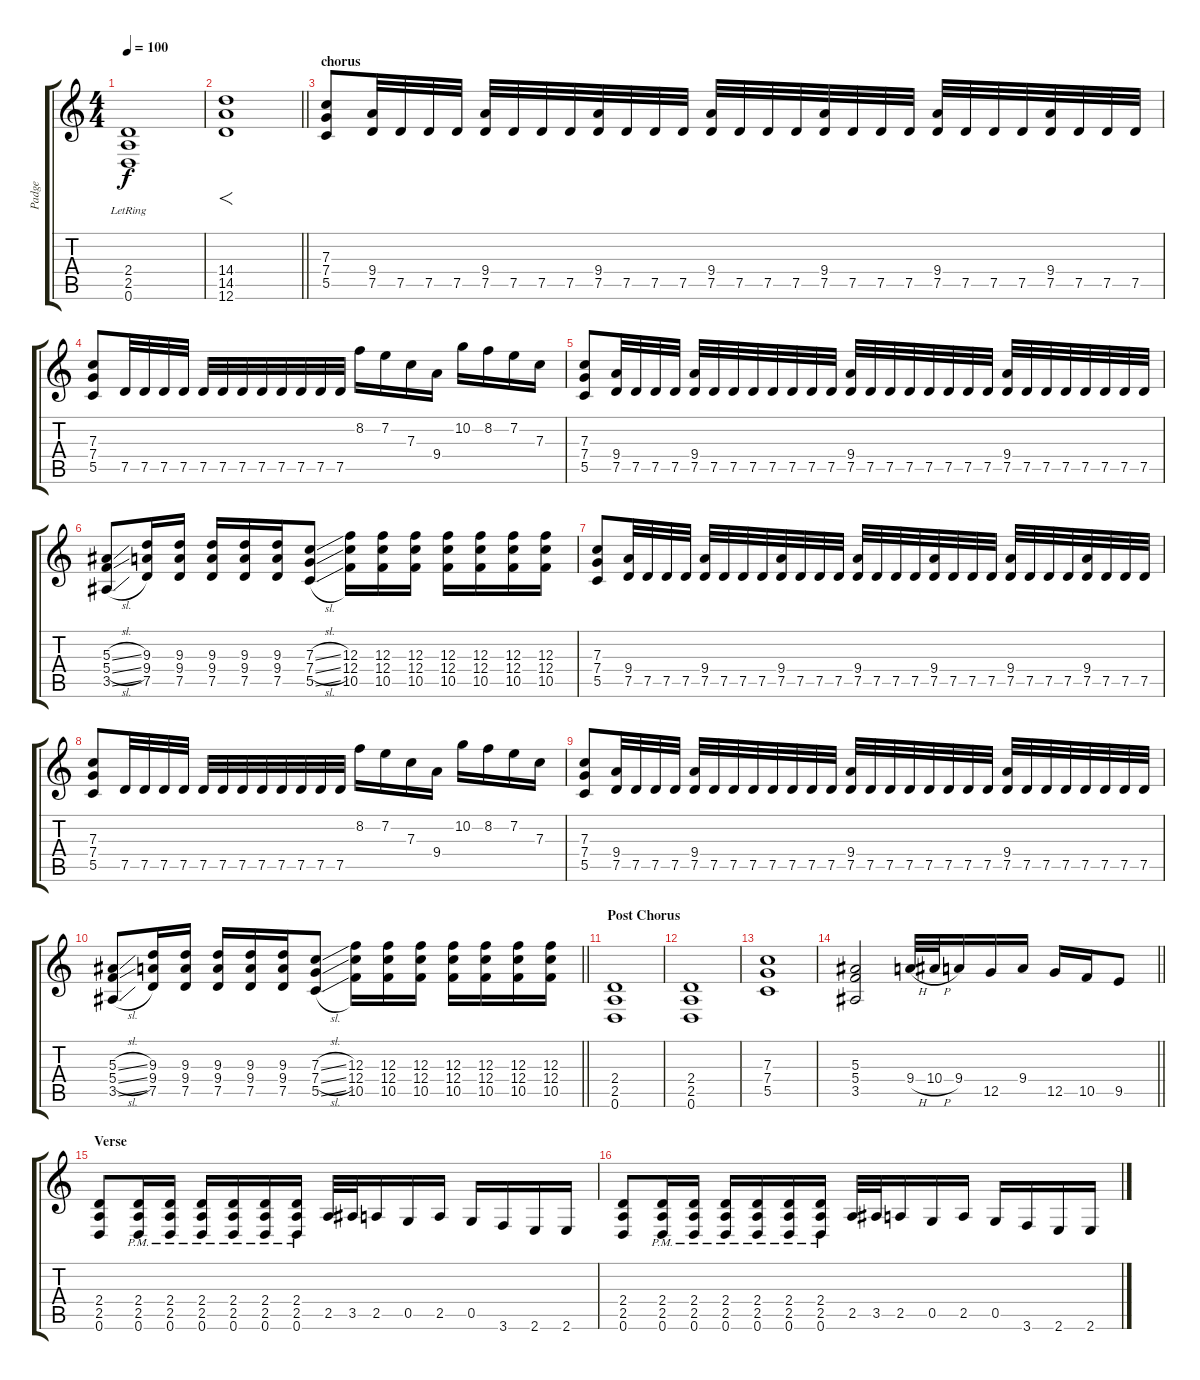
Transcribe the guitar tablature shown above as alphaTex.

\track ("Padge" "Padge") {instrument distortionguitar}
\staff {score tabs}
\tuning (D4 A3 F3 C3 G2 D2) {hide}
\ts (4 4)
\tempo 100
\clef g2
\ks c
(2.4{lr} 2.5{lr} 0.6{lr}).1{dy f} |
\barLineRight lightlight
(14.4 14.5 12.6).1{f} |
\section ("" "chorus")
(7.3 7.4 5.5).8 (9.4 7.5).32 7.5.32 7.5.32 7.5.32 (9.4 7.5).32 7.5.32 7.5.32 7.5.32 (9.4 7.5).32 7.5.32 7.5.32 7.5.32 (9.4 7.5).32 7.5.32 7.5.32 7.5.32 (9.4 7.5).32 7.5.32 7.5.32 7.5.32 (9.4 7.5).32 7.5.32 7.5.32 7.5.32 (9.4 7.5).32 7.5.32 7.5.32 7.5.32 |
(7.3 7.4 5.5).8 7.5.32 7.5.32 7.5.32 7.5.32 7.5.32 7.5.32 7.5.32 7.5.32 7.5.32 7.5.32 7.5.32 7.5.32 8.2.16 7.2.16 7.3.16 9.4.16 10.2.16 8.2.16 7.2.16 7.3.16 |
(7.3 7.4 5.5).8 (9.4 7.5).32 7.5.32 7.5.32 7.5.32 (9.4 7.5).32 7.5.32 7.5.32 7.5.32 7.5.32 7.5.32 7.5.32 7.5.32 (9.4 7.5).32 7.5.32 7.5.32 7.5.32 7.5.32 7.5.32 7.5.32 7.5.32 (9.4 7.5).32 7.5.32 7.5.32 7.5.32 7.5.32 7.5.32 7.5.32 7.5.32 |
(5.3{sl} 5.4{sl} 3.5{sl}).8 (9.3 9.4 7.5).16 (9.3 9.4 7.5).16 (9.3 9.4 7.5).16 (9.3 9.4 7.5).16 (9.3 9.4 7.5).16 (7.3{sl} 7.4{sl} 5.5{sl}).8 (12.3 12.4 10.5).16 (12.3 12.4 10.5).16 (12.3 12.4 10.5).16 (12.3 12.4 10.5).16 (12.3 12.4 10.5).16 (12.3 12.4 10.5).16 (12.3 12.4 10.5).16 |
(7.3 7.4 5.5).8 (9.4 7.5).32 7.5.32 7.5.32 7.5.32 (9.4 7.5).32 7.5.32 7.5.32 7.5.32 (9.4 7.5).32 7.5.32 7.5.32 7.5.32 (9.4 7.5).32 7.5.32 7.5.32 7.5.32 (9.4 7.5).32 7.5.32 7.5.32 7.5.32 (9.4 7.5).32 7.5.32 7.5.32 7.5.32 (9.4 7.5).32 7.5.32 7.5.32 7.5.32 |
(7.3 7.4 5.5).8 7.5.32 7.5.32 7.5.32 7.5.32 7.5.32 7.5.32 7.5.32 7.5.32 7.5.32 7.5.32 7.5.32 7.5.32 8.2.16 7.2.16 7.3.16 9.4.16 10.2.16 8.2.16 7.2.16 7.3.16 |
(7.3 7.4 5.5).8 (9.4 7.5).32 7.5.32 7.5.32 7.5.32 (9.4 7.5).32 7.5.32 7.5.32 7.5.32 7.5.32 7.5.32 7.5.32 7.5.32 (9.4 7.5).32 7.5.32 7.5.32 7.5.32 7.5.32 7.5.32 7.5.32 7.5.32 (9.4 7.5).32 7.5.32 7.5.32 7.5.32 7.5.32 7.5.32 7.5.32 7.5.32 |
\barLineRight lightlight
(5.3{sl} 5.4{sl} 3.5{sl}).8 (9.3 9.4 7.5).16 (9.3 9.4 7.5).16 (9.3 9.4 7.5).16 (9.3 9.4 7.5).16 (9.3 9.4 7.5).16 (7.3{sl} 7.4{sl} 5.5{sl}).8 (12.3 12.4 10.5).16 (12.3 12.4 10.5).16 (12.3 12.4 10.5).16 (12.3 12.4 10.5).16 (12.3 12.4 10.5).16 (12.3 12.4 10.5).16 (12.3 12.4 10.5).16 |
\section ("" "Post Chorus")
(2.4 2.5 0.6).1 |
(2.4 2.5 0.6).1 |
(7.3 7.4 5.5).1 |
\barLineRight lightlight
(5.3 5.4 3.5).2 9.4{h}.32 10.4{h}.32 9.4.16 12.5.16 9.4.16 12.5.16 10.5.16 9.5.8 |
\section ("" "Verse")
(2.4 2.5 0.6).8 (2.4{pm} 2.5{pm} 0.6{pm}).16 (2.4{pm} 2.5{pm} 0.6{pm}).16 (2.4{pm} 2.5{pm} 0.6{pm}).16 (2.4{pm} 2.5{pm} 0.6{pm}).16 (2.4{pm} 2.5{pm} 0.6{pm}).16 (2.4{pm} 2.5{pm} 0.6{pm}).16 2.5.32 3.5.32 2.5.16 0.5.16 2.5.16 0.5.16 3.6.16 2.6.16 2.6.16 |
(2.4 2.5 0.6).8 (2.4{pm} 2.5{pm} 0.6{pm}).16 (2.4{pm} 2.5{pm} 0.6{pm}).16 (2.4{pm} 2.5{pm} 0.6{pm}).16 (2.4{pm} 2.5{pm} 0.6{pm}).16 (2.4{pm} 2.5{pm} 0.6{pm}).16 (2.4{pm} 2.5{pm} 0.6{pm}).16 2.5.32 3.5.32 2.5.16 0.5.16 2.5.16 0.5.16 3.6.16 2.6.16 2.6.16
